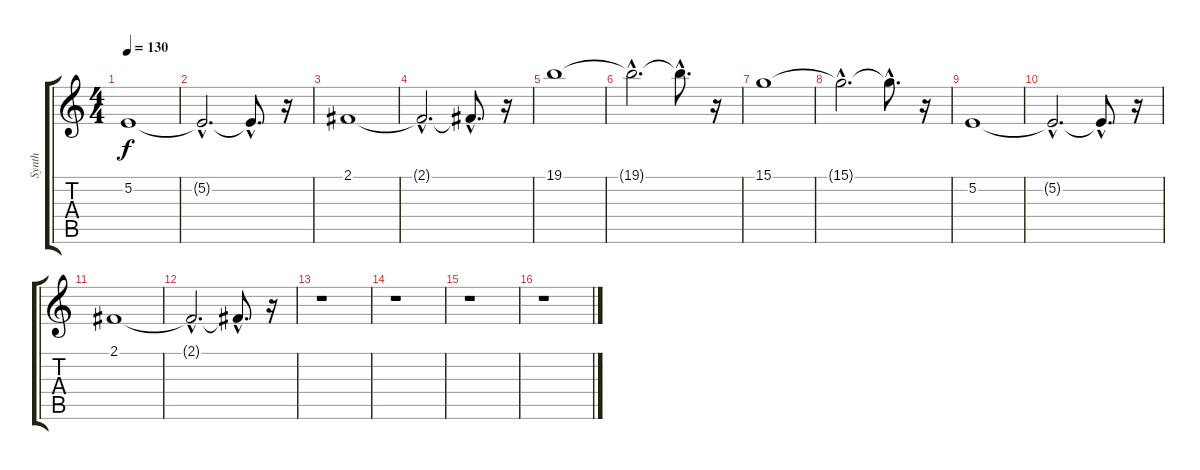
\track ("Synth" "Synth") {instrument synthstrings2}
\staff {score tabs}
\tuning (E4 B3 G3 D3 A2 E2) {hide}
\ts (4 4)
\tempo 130
\clef g2
\ks c
5.2.1{dy f} |
5.2{hac t}.2{d} 5.2{hac t}.8{d} r.16 |
2.1.1 |
2.1{hac t}.2{d} 2.1{hac t}.8{d} r.16 |
19.1.1 |
19.1{hac t}.2{d} 19.1{hac t}.8{d} r.16 |
15.1.1 |
15.1{hac t}.2{d} 15.1{hac t}.8{d} r.16 |
5.2.1 |
5.2{hac t}.2{d} 5.2{hac t}.8{d} r.16 |
2.1.1 |
2.1{hac t}.2{d} 2.1{hac t}.8{d} r.16 |
r.1 |
r.1 |
r.1 |
r.1
